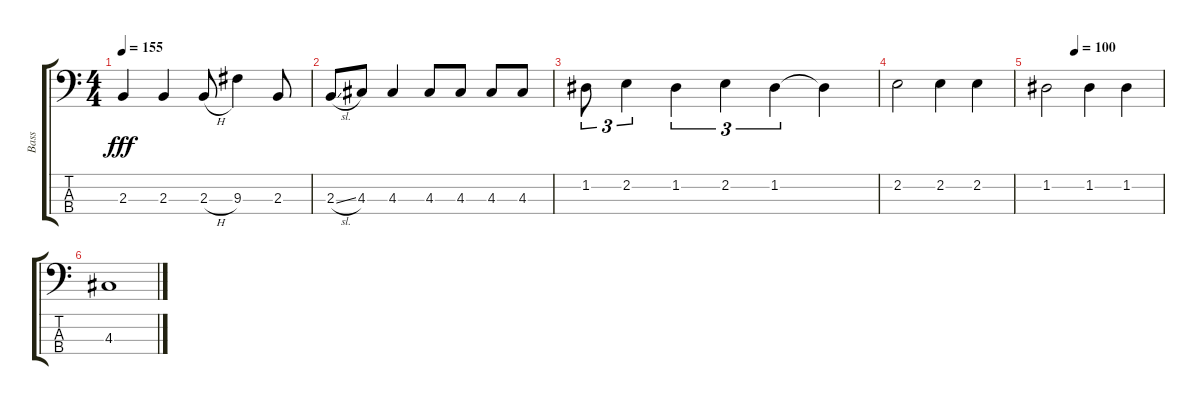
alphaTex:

\track ("Bass " "Bass ") {instrument electricbasspick}
\staff {score tabs}
\tuning (G2 D2 A1 E1) {hide}
\ts (4 4)
\tempo 155
\clef f4
\ks c
2.3.4{dy fff} 2.3.4 2.3{h}.8 9.3.4 2.3.8 |
2.3{sl}.8 4.3.8 4.3.4 4.3.8 4.3.8 4.3.8 4.3.8 |
1.2.8{tu (3 2)} 2.2.4{tu (3 2)} 1.2.4{tu (3 2)} 2.2.4{tu (3 2)} 1.2.4{tu (3 2)} 1.2{t}.4 |
2.2.2 2.2.4 2.2.4 |
\tempo (100 0.25)
1.2.2 1.2.4 1.2.4 |
4.3.1
